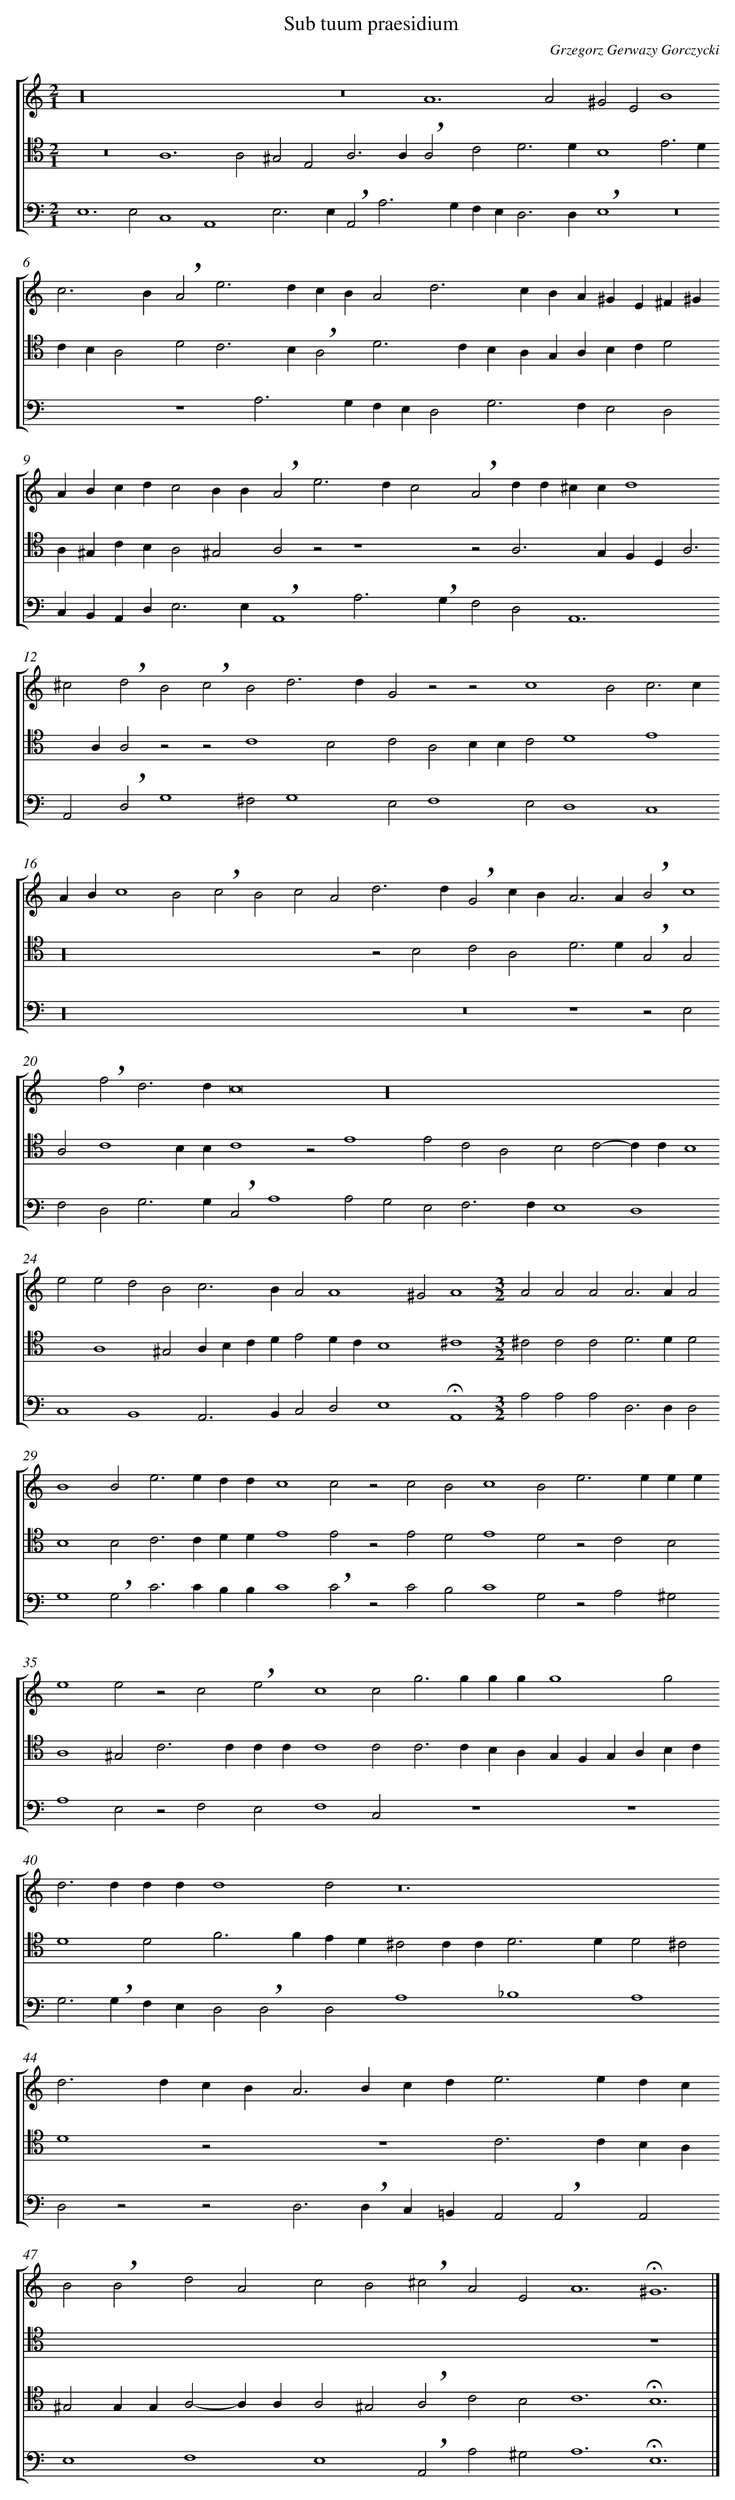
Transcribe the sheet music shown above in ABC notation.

X:1
T: Sub tuum praesidium
C: Grzegorz Gerwazy Gorczycki
L: 1/4
M: 2/1
%%staves [1 2 3 4]
V: 1
V: 2 clef=tenor
V: 3 clef=tenor
V: 4 clef=bass
K: C
[V:1] z16 [|]
[V:2] x8 [|]
[V:3] z8 [|]
[V:4] E,6E,2 [|]
[V:1]  [|]
[V:2] x8 [|]
[V:3] A,6A,2 [|]
[V:4] C,4A,,4 [|]
[V:1] z8 [|]
[V:2] x8 [|]
[V:3] ^G,2E,2A,3A, [|]
[V:4] E,2>E,2!breath!A,,2A,3 [|]
[V:1] A6A2 [|]
[V:2] x8 [|]
[V:3] !breath!A,2C2D3D [|]
[V:4] G,F,E,2<D,2D, [|]
[V:1] ^G2E2B4 [|]
[V:2] x8 [|]
[V:3] B,4E3D [|]
[V:4] !breath!E,4z8 [|]
[V:1] c2>B2!breath!A2e3 [|]
[V:2] x8 [|]
[V:3] CB,A,2D2C3 [|]
[V:4] z4 [|]
[V:1] dcBA2d3 [|]
[V:2] x8 [|]
[V:3] B,!breath!A,2D3C [|]
[V:4] A,2>G,2F,E,D,2 [|]
[V:1] cBA^GE^F^G [|]
[V:2] x8 [|]
[V:3] B,A,G,A,B,CD2 [|]
[V:4] G,2>F,2E,2D,2 [|]
[V:1] ABcdc2BB [|]
[V:2] x8 [|]
[V:3] A,^G,CB,A,2^G,2 [|]
[V:4] C,B,,A,,D,2<E,2E, [|]
[V:1] !breath!A2e2>d2c2 [|]
[V:2] x8 [|]
[V:3] A,2z2z4 [|]
[V:4] !breath!A,,4A,3!breath!G, [|]
[V:1] !breath!A2dd^ccd4 [|]
[V:2] x8 [|]
[V:3] z2A,2>G,2F,D, [|]
[V:4] F,2D,2A,,6 [|]
[V:1] ^c2!breath!d2B2 [|]
[V:2] x8 [|]
[V:3] A,2>A,2A,2z2 [|]
[V:4] A,,2!breath!D,2G,4 [|]
[V:1] !breath!c2B2d3d [|]
[V:2] x8 [|]
[V:3] z2C4B,2 [|]
[V:4] ^F,2G,4 [|]
[V:1] G2z2z2c4 [|]
[V:2] x8 [|]
[V:3] C2A,2B,B,C2 [|]
[V:4] E,2F,4E,2 [|]
[V:1] B2c3c [|]
[V:2] x8 [|]
[V:3] D4E4 [|]
[V:4] D,4C,4 [|]
[V:1] ABc4B2 [|]
[V:2] x8 [|]
[V:3] z16 [|]
[V:4] z16 [|]
[V:1] !breath!c2B2c2A2 [|]
[V:2] x8 [|]
[V:3]  [|]
[V:4]  [|]
[V:1] d2>d2!breath!G2cB [|]
[V:2] x8 [|]
[V:3] z2B,2C2A,2 [|]
[V:4] z8 [|]
[V:1] A2>A2!breath!B2c4 [|]
[V:2] x8 [|]
[V:3] D2>D2!breath!G,2G,2 [|]
[V:4] z4z2E,2 [|]
[V:1] !breath!f2d3d [|]
[V:2] x8 [|]
[V:3] A,2C4B,B, [|]
[V:4] F,2D,2G,3G, [|]
[V:1] c8 [|]
[V:2] x8 [|]
[V:3] C4z2E4 [|]
[V:4] !breath!C,2A,4A,2 [|]
[V:1] z16 [|]
[V:2] x8 [|]
[V:3] E2C2A,2 [|]
[V:4] G,2E,2F,3F, [|]
[V:1]  [|]
[V:2] x8 [|]
[V:3] B,2C2-CCB,4 [|]
[V:4] E,4D,4 [|]
[V:1] e2e2d2B2 [|]
[V:2] x8 [|]
[V:3] A,4^G,2 [|]
[V:4] C,4B,,4 [|]
[V:1] c2>B2A2A4 [|]
[V:2] x8 [|]
[V:3] A,B,CDE2DC [|]
[V:4] A,,2>B,,2C,2D,2 [|]
[V:1] ^G2A4 [|]
[V:2] x8 [|]
[V:3] B,4^C4 [|]
[V:4] E,4!fermata!A,,4 [|]
[V:1] [M:3/2]A2A2A2 [|]
[V:2] [M:3/2]x6 [|]
[V:3] [M:3/2]^C2C2C2 [|]
[V:4] [M:3/2]A,2A,2A,2 [|]
[V:1] A2>A2A2 [|]
[V:2] x6 [|]
[V:3] D2>D2D2 [|]
[V:4] D,2>D,2D,2 [|]
[V:1] B4B2 [|]
[V:2] x6 [|]
[V:3] B,4B,2 [|]
[V:4] G,4!breath!G,2 [|]
[V:1] e2>e2dd [|]
[V:2] x6 [|]
[V:3] C2>C2DD [|]
[V:4] C2>C2B,B, [|]
[V:1] c4c2 [|]
[V:2] x6 [|]
[V:3] E4E2 [|]
[V:4] C4!breath!C2 [|]
[V:1] z2c2B2 [|]
[V:2] x6 [|]
[V:3] z2E2D2 [|]
[V:4] z2C2B,2 [|]
[V:1] c4B2 [|]
[V:2] x6 [|]
[V:3] E4D2 [|]
[V:4] C4G,2 [|]
[V:1] e2>e2ee [|]
[V:2] x6 [|]
[V:3] z2C2B,2 [|]
[V:4] z2A,2^G,2 [|]
[V:1] e4e2 [|]
[V:2] x6 [|]
[V:3] A,4^G,2 [|]
[V:4] A,4E,2 [|]
[V:1] z2c2!breath!e2 [|]
[V:2] x6 [|]
[V:3] C2>C2CC [|]
[V:4] z2F,2E,2 [|]
[V:1] c4c2 [|]
[V:2] x6 [|]
[V:3] C4C2 [|]
[V:4] F,4C,2 [|]
[V:1] g2>g2gg [|]
[V:2] x6 [|]
[V:3] C2>C2B,A, [|]
[V:4] z6 [|]
[V:1] g4g2 [|]
[V:2] x6 [|]
[V:3] G,F,G,A,B,C [|]
[V:4] z6 [|]
[V:1] d2>d2dd [|]
[V:2] x6 [|]
[V:3] D4D2 [|]
[V:4] G,2>!breath!G,2F,E, [|]
[V:1] d4d2 [|]
[V:2] x6 [|]
[V:3] F2>F2ED [|]
[V:4] D,2!breath!D,2D,2 [|]
[V:1] z12 [|]
[V:2] x6 [|]
[V:3] ^C2CCD3 [|]
[V:4] A,4_B,4 [|]
[V:1]  [|]
[V:2] x6 [|]
[V:3] DD2^C2 [|]
[V:4] A,4 [|]
[V:1] d2>d2cB [|]
[V:2] x6 [|]
[V:3] D4z2 [|]
[V:4] D,2z2z2 [|]
[V:1] A2>B2cd [|]
[V:2] x6 [|]
[V:3] z6 [|]
[V:4] D,2>!breath!D,2C,=B,, [|]
[V:1] e2>e2dc [|]
[V:2] x6 [|]
[V:3] C2>C2B,A, [|]
[V:4] A,,2!breath!A,,2A,,2 [|]
[V:1] B2!breath!B2d2 [|]
[V:2] x6 [|]
[V:3] ^G,2G,G,A,2- [|]
[V:4] E,4F,4 [|]
[V:1] A2c2B2 [|]
[V:2] x6 [|]
[V:3] A,A,A,2^G,2 [|]
[V:4] E,4 [|]
[V:1] !breath!^c2A2E2 [|]
[V:2] x6 [|]
[V:3] !breath!A,2C2B,2 [|]
[V:4] !breath!A,,2A,2^G,2 [|]
[V:1] A6 [|]
[V:2] x6 [|]
[V:3] C6 [|]
[V:4] A,6 [|]
[V:1] !fermata!^G6 |]
[V:2] z6 |]
[V:3] !fermata!B,6 |]
[V:4] !fermata!E,6 |]
